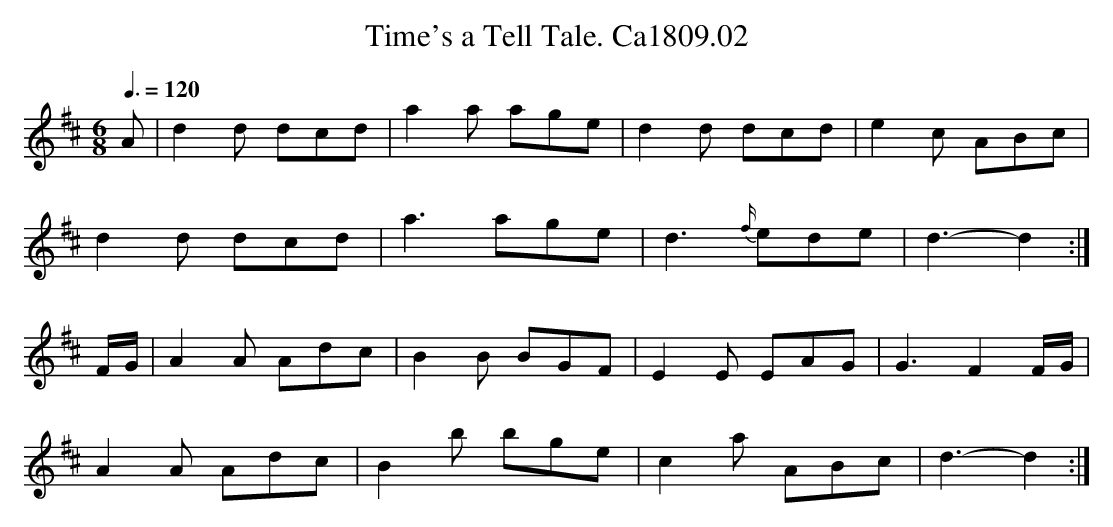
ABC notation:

X:1
T:Time's a Tell Tale. Ca1809.02
M:6/8
L:1/8
Q:3/8=120
K:D
A|d2 d dcd|a2 a age|d2 d dcd|e2 c ABc|
d2 d dcd|a3 age|d3 {f/}ede|d3-d2:|
F/G/|A2 A Adc|B2 B BGF|E2 E EAG|G3 F2 F/G/|
A2 A Adc|B2 b bge|c2 a ABc|d3-d2:|
